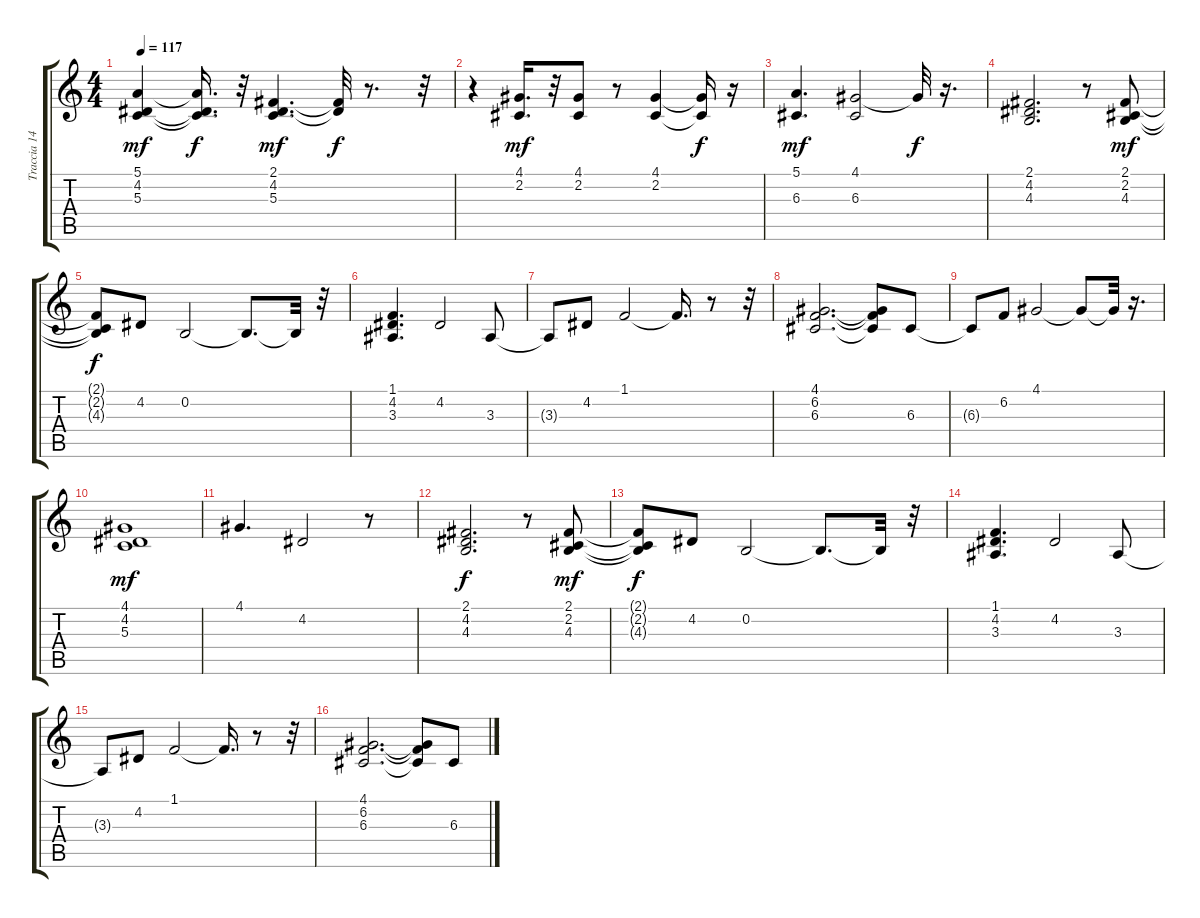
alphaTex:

\track ("Traccia 14" "Traccia 14") {instrument electricpiano2}
\staff {score tabs}
\tuning (E4 B3 G3 D3 A2 E2) {hide}
\ts (4 4)
\tempo 117
\clef g2
\ks c
(5.1 4.2 5.3).4{dy mf} (5.1{t} 4.2{t} 5.3{t}).16{d dy f} r.32 (2.1 4.2 5.3).4{d dy mf} (2.1{t} 4.2{t}).32{dy f} r.8{d} r.32 |
r.4 (4.1 2.2).16{d dy mf} r.32 (4.1 2.2).8 r.8 (4.1 2.2).4 (4.1{t} 2.2{t}).16{dy f} r.16 |
(5.1 6.3).4{d dy mf} (4.1 6.3).2 4.1{t}.32{dy f} r.16{d} |
(2.1 4.2 4.3).2{d} r.8 (2.1 2.2 4.3).8{dy mf} |
(2.1{t} 2.2{t} 4.3{t}).8{dy f} 4.2.8 0.2.2 0.2{t}.8{d} 0.2{t}.32 r.32 |
(1.1 4.2 3.3).4{d} 4.2.2 3.3.8 |
3.3{t}.8 4.2.8 1.1.2 1.1{t}.16{d} r.8 r.32 |
(4.1 6.2 6.3).2{d} (4.1{t} 6.2{t} 6.3{t}).8 6.3.8 |
6.3{t}.8 6.2.8 4.1.2 4.1{t}.8 4.1{t}.32 r.16{d} |
(4.1 4.2 5.3).1{dy mf} |
4.1.4{d} 4.2.2 r.8 |
(2.1 4.2 4.3).2{d dy f} r.8 (2.1 2.2 4.3).8{dy mf} |
(2.1{t} 2.2{t} 4.3{t}).8{dy f} 4.2.8 0.2.2 0.2{t}.8{d} 0.2{t}.32 r.32 |
(1.1 4.2 3.3).4{d} 4.2.2 3.3.8 |
3.3{t}.8 4.2.8 1.1.2 1.1{t}.16{d} r.8 r.32 |
(4.1 6.2 6.3).2{d} (4.1{t} 6.2{t} 6.3{t}).8 6.3.8
